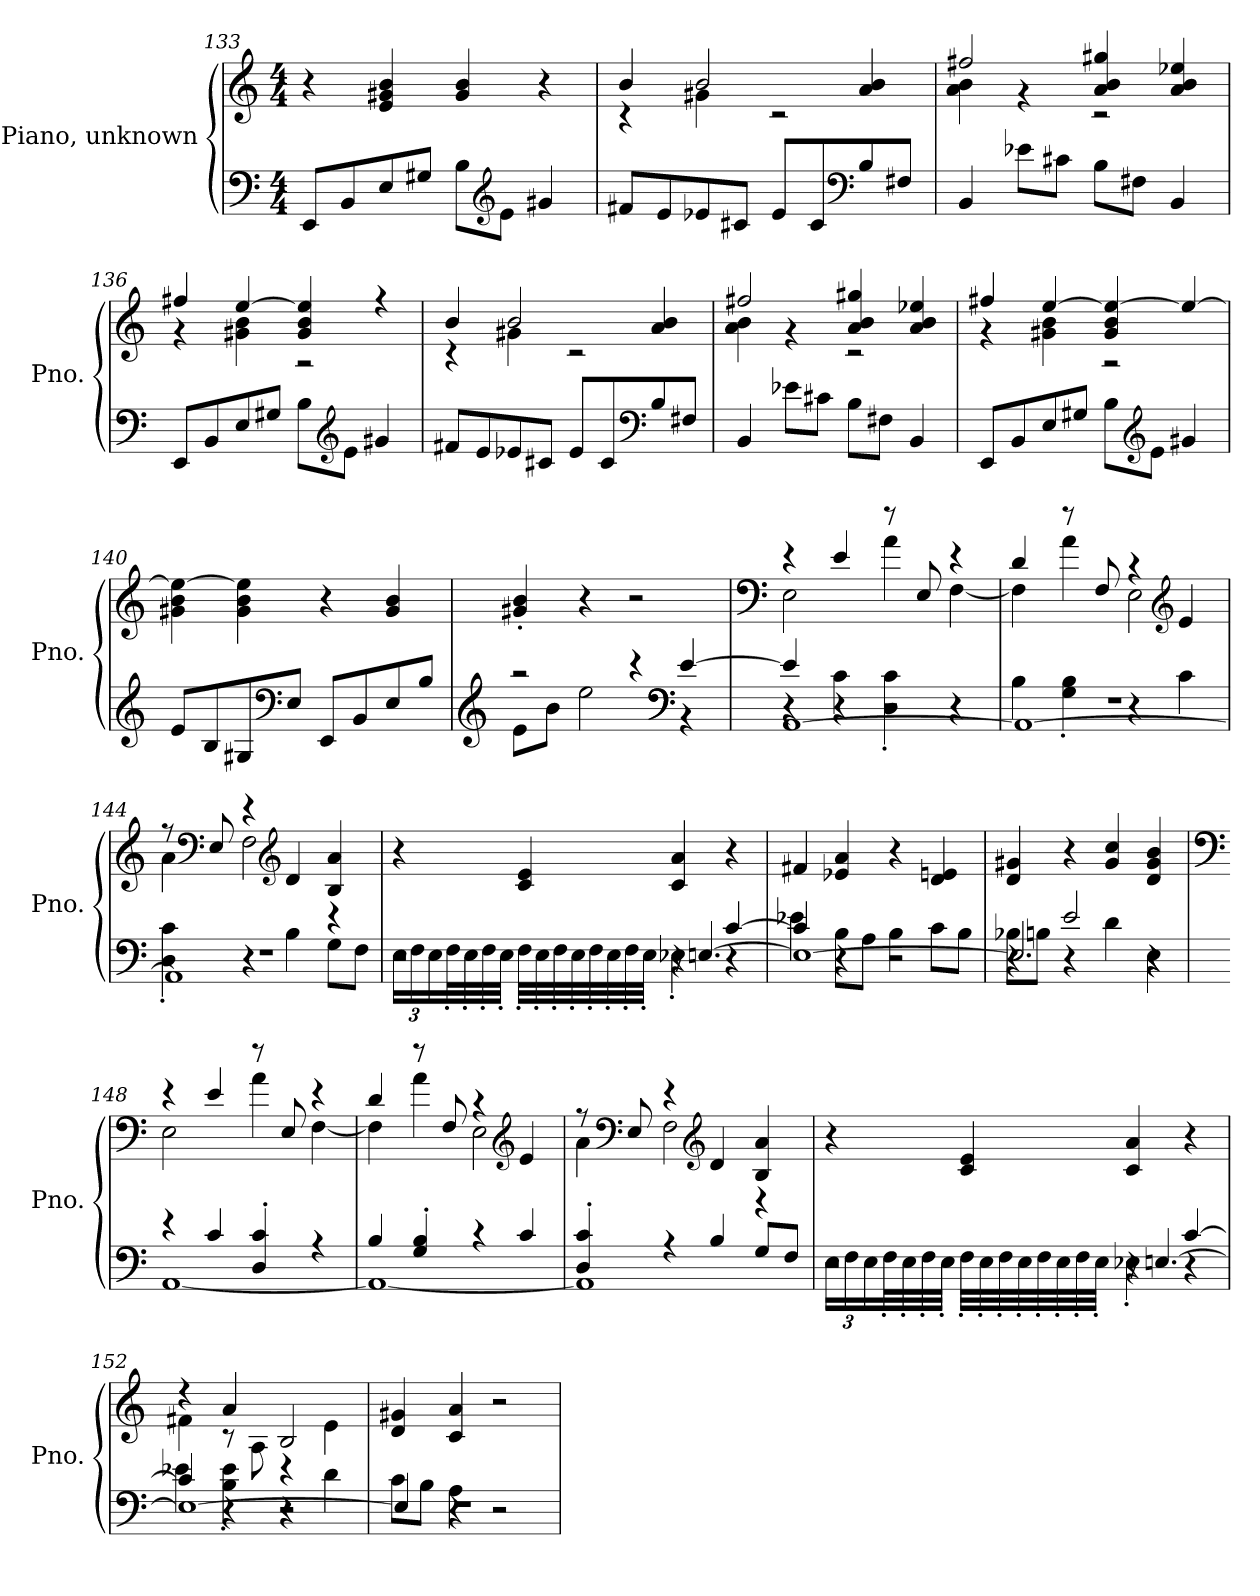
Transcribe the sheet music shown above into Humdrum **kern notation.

**kern	**kern
*part1	*part1
*staff2	*staff1
*I"Piano, unknown	*
*I'Pno.	*
*clefF4	*clefG2
*k[]	*k[]
*M4/4	*M4/4
=133	=133
8EE/L	4r
8BB/	.
8E/	4e/ 4g#X/ 4b/
8G#X/J	.
8B\L	4g#/ 4b/
*clefG2	*
8e\J	.
4g#X/	4r
!!LO:LB:g=z
=134	=134
*	*^
8f#X/L	4b/	4r
8e/	.	.
8e-X/	2b/	4g#X\
8c#X/J	.	.
8e-/L	.	2r
8c#/	.	.
*clefF4	*	*
8B/	4a/ 4b/	.
8F#X/J	.	.
=135	=135	=135
4BB/	2ff#X/	4a\ 4b\
8e-X\L	.	4r
8c#X\J	.	.
8B\L	4a/ 4b/ 4gg#X/	2r
8F#X\J	.	.
4BB/	4a/ 4b/ 4ee-X/	.
=136	=136	=136
8EE/L	4ff#X/	4r
8BB/	.	.
8E/	[4ee/	4g#X\ 4b\
8G#X/J	.	.
8B\L	4g#/ 4b/ 4ee/]	2r
*clefG2	*	*
8e\J	.	.
4g#X/	4r	.
!!LO:LB:g=z	!!
=137	=137	=137
8f#X/L	4b/	4r
8e/	.	.
8e-X/	2b/	4g#X\
8c#X/J	.	.
8e-/L	.	2r
8c#/	.	.
*clefF4	*	*
8B/	4a/ 4b/	.
8F#X/J	.	.
=138	=138	=138
4BB/	2ff#X/	4a\ 4b\
8e-X\L	.	4r
8c#X\J	.	.
8B\L	4a/ 4b/ 4gg#X/	2r
8F#X\J	.	.
4BB/	4a/ 4b/ 4ee-X/	.
=139	=139	=139
8EE/L	4ff#X/	4r
8BB/	.	.
8E/	[4ee/	4g#X\ 4b\
8G#X/J	.	.
8B\L	4g#/ 4b/ 4ee/_	2r
*clefG2	*	*
8e\J	.	.
4g#X/	4ee/_	.
*	*v	*v
!!LO:LB:g=z
=140	=140
8e/L	4g#X\ 4b\ 4ee\_
8B/	.
8G#X/	4g#\ 4b\ 4ee\]
*clefF4	*
8E/J	.
8EE/L	4r
8BB/	.
8E/	4g#/ 4b/
8B/J	.
=141	=141
*clefG2	*
*^	*
2r	8e\L	4g#X/' 4b/'
.	8b\J	.
.	2ee\	4r
4r	.	2r
*clefF4	*	*
[4e/	4r	.
*v	*v	*
=142	=142
*	*clefF4
*^	*^
*	*^	*	*
4e/]	4r	[1AA	4r	2E\
4r	4c\	.	4e/	.
2r	4D\' 4c\'	.	8r	4a\
.	.	.	8E/	.
.	4r	.	4r	[4F\
=143	=143	=143	=143	=143
1r	4B\	1AA_	4d/	4F\]
.	4G\' 4B\'	.	8r	4a\
.	.	.	8F/	.
.	4r	.	4r	2E\
*	*	*	*clefG2	*
.	4c\	.	4e/	.
!!LO:LB:g=z	!!
=144	=144	=144	=144	=144
1r	4D\' 4c\'	1AA]	8r	4a\
*	*	*	*clefF4	*
.	.	.	8E/	.
.	4r	.	4r	2F\
*	*	*	*clefG2	*
.	4B\	.	4d/	.
.	8G\L	.	4B/ 4a/	4r
.	8F\J	.	.	.
*	*	*	*v	*v
=145	=145	=145	=145
*	*Xbrackettup	*	*
2r	24E\LL	2r	4r
.	24F\	.	.
.	24E\	.	.
.	32F'\L	.	.
.	32E'\	.	.
.	32F'\	.	.
.	32E'\JJJ	.	.
.	32F'\LLL	.	4c/ 4e/
.	32E'\	.	.
.	32F'\	.	.
.	32E'\	.	.
.	32F'\	.	.
.	32E'\	.	.
.	32F'\	.	.
.	32E'\JJJ	.	.
4r	4E-X'\	8r	4c/ 4a/
.	.	[4.En/	.
[4c/	4r	.	4r
=146	=146	=146	=146
4c/]	4e-X\	1E_	4f#X/
4r	8B\L	.	4e-X/ 4a/
.	8A\J	.	.
2r	4B\	.	4r
.	8c\L	.	4d/ 4en/
.	8B\J	.	.
!!LO:PB:g=z
=147	=147	=147	=147
4r	8B-X\L	2.E/]	4d/ 4g#X/
.	8Bn\J	.	.
2e/	4r	.	4r
.	4d\	.	4g#/ 4cc/
4r	4E\	4r	4d/ 4g#/ 4b/
*v	*v	*v	*
=148	=148
*	*clefF4
*^	*^
4r	[1AA	4r	2E\
4c/	.	4e/	.
4D/' 4c/'	.	8r	4a\
.	.	8E/	.
4r	.	4r	[4F\
=149	=149	=149	=149
4B/	1AA_	4d/	4F\]
4G/' 4B/'	.	8r	4a\
.	.	8F/	.
4r	.	4r	2E\
*	*	*clefG2	*
4c/	.	4e/	.
=150	=150	=150	=150
4D/' 4c/'	1AA]	8r	4a\
*	*	*clefF4	*
.	.	8E/	.
4r	.	4r	2F\
*	*	*clefG2	*
4B/	.	4d/	.
8G/L	.	4B/ 4a/	4r
8F/J	.	.	.
*	*	*v	*v
!!LO:LB:g=z
=151	=151	=151
*	*^	*
2r	24E\LL	2r	4r
.	24F\	.	.
.	24E\	.	.
.	32F'\L	.	.
.	32E'\	.	.
.	32F'\	.	.
.	32E'\JJJ	.	.
.	32F'\LLL	.	4c/ 4e/
.	32E'\	.	.
.	32F'\	.	.
.	32E'\	.	.
.	32F'\	.	.
.	32E'\	.	.
.	32F'\	.	.
.	32E'\JJJ	.	.
4r	4E-X'\	8r	4c/ 4a/
.	.	[4.En/	.
[4c/	4r	.	4r
=152	=152	=152	=152
*	*	*	*^
4c/]	4e-X\	1E_	4r	4f#X\
4r	4B\' 4e-\'	.	4a/	8r
.	.	.	.	8A\
2r	4r	.	2B/	4r
.	4d\	.	.	4e\
*	*	*	*v	*v
=153	=153	=153	=153
1r	8c\L	4E/]	4d/ 4g#X/
.	8B\J	.	.
.	4A\	4r	4c/ 4a/
.	2r	2r	2r
*v	*v	*v	*
=	=
*-	*-
